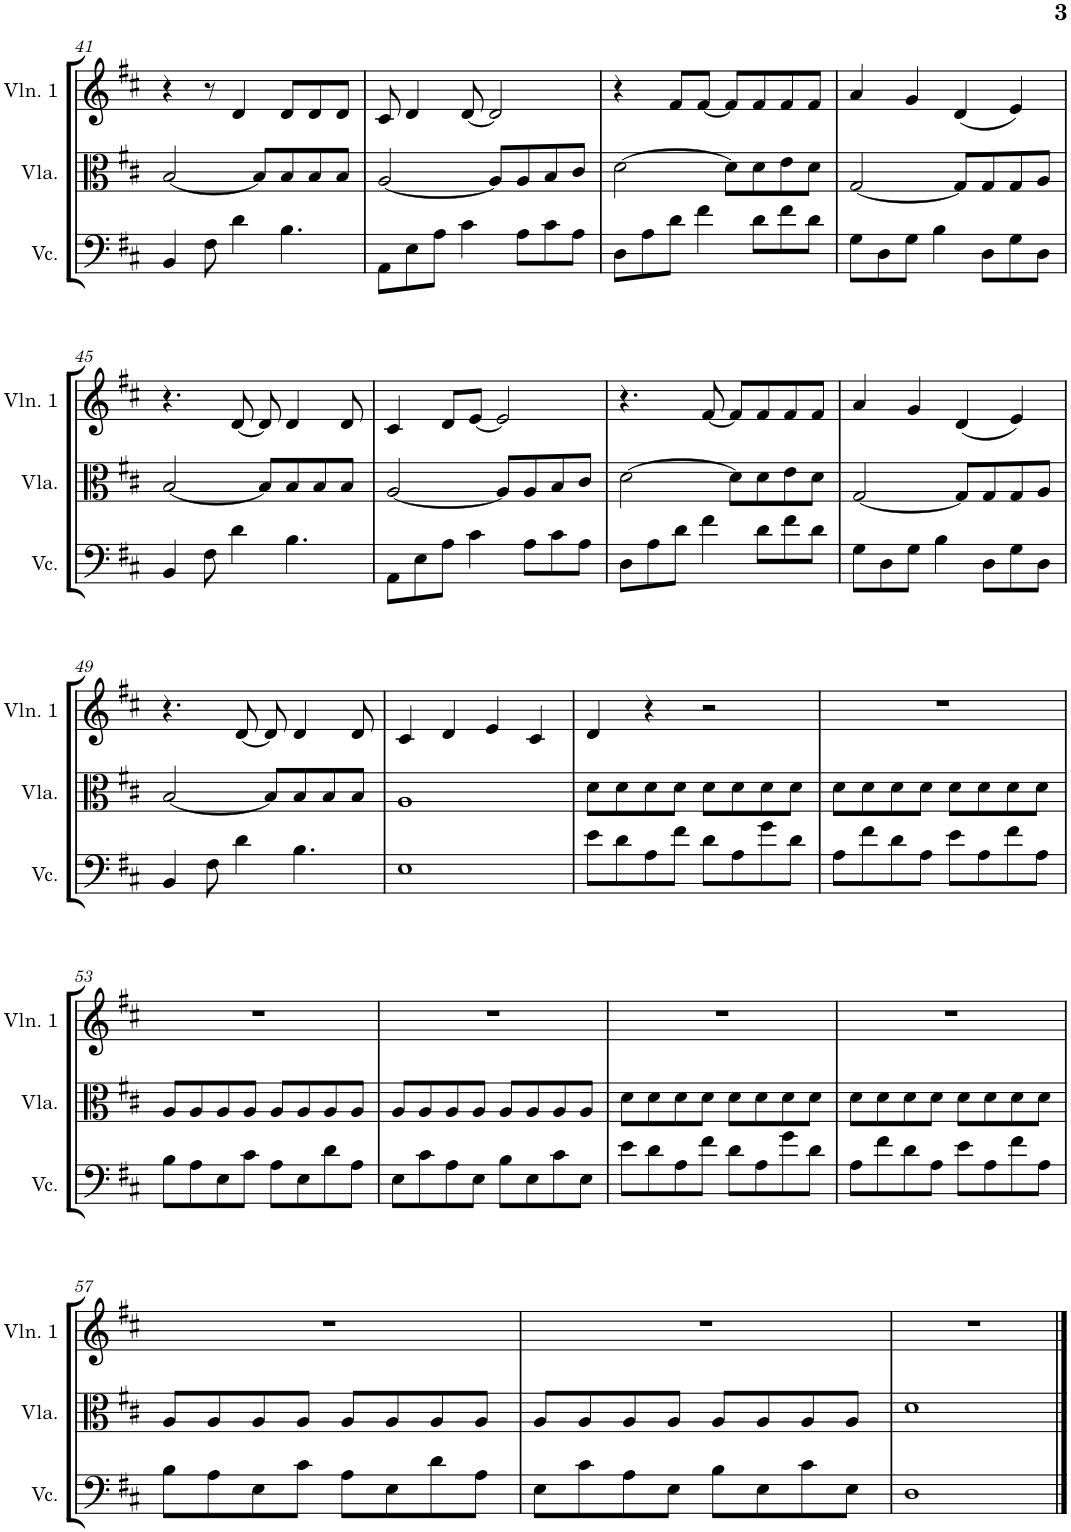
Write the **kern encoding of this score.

**kern	**kern	**kern
*part3	*part2	*part1
*staff3	*staff2	*staff1
*I"Violoncello	*I"Viola	*I"Violin 1
*I'Vc.	*I'Vla.	*I'Vln. 1
!!LO:PB:g=z
*clefF4	*clefC3	*clefG2
*k[f#c#]	*k[f#c#]	*k[f#c#]
*M4/4	*M4/4	*M4/4
=41	=41	=41
4BB/	[2B/	4r
8F#\	.	8r
4d\	.	4d/
.	8B/L]	.
4.B\	8B/	8d/L
.	8B/	8d/
.	8B/J	8d/J
=42	=42	=42
8AA\L	[2A/	8c#/
8E\	.	4d/
8A\J	.	.
4c#\	.	[8d/
.	8A/L]	2d/]
8A\L	8A/	.
8c#\	8B/	.
8A\J	8c#/J	.
=43	=43	=43
8D\L	[2d\	4r
8A\	.	.
8d\J	.	8f#/L
4f#\	.	[8f#/J
.	8d\L]	8f#/L]
8d\L	8d\	8f#/
8f#\	8e\	8f#/
8d\J	8d\J	8f#/J
=44	=44	=44
8G\L	[2G/	4a/
8D\	.	.
8G\J	.	4g/
4B\	.	.
.	8G/L]	(4d/
8D\L	8G/	.
8G\	8G/	4e/)
8D\J	8A/J	.
!!LO:LB:g=z
=45	=45	=45
4BB/	[2B/	4.r
8F#\	.	.
4d\	.	[8d/
.	8B/L]	8d/]
4.B\	8B/	4d/
.	8B/	.
.	8B/J	8d/
=46	=46	=46
8AA\L	[2A/	4c#/
8E\	.	.
8A\J	.	8d/L
4c#\	.	[8e/J
.	8A/L]	2e/]
8A\L	8A/	.
8c#\	8B/	.
8A\J	8c#/J	.
=47	=47	=47
8D\L	[2d\	4.r
8A\	.	.
8d\J	.	.
4f#\	.	[8f#/
.	8d\L]	8f#/L]
8d\L	8d\	8f#/
8f#\	8e\	8f#/
8d\J	8d\J	8f#/J
=48	=48	=48
8G\L	[2G/	4a/
8D\	.	.
8G\J	.	4g/
4B\	.	.
.	8G/L]	(4d/
8D\L	8G/	.
8G\	8G/	4e/)
8D\J	8A/J	.
!!LO:LB:g=z
=49	=49	=49
4BB/	[2B/	4.r
8F#\	.	.
4d\	.	[8d/
.	8B/L]	8d/]
4.B\	8B/	4d/
.	8B/	.
.	8B/J	8d/
=50	=50	=50
1E	1A	4c#/
.	.	4d/
.	.	4e/
.	.	4c#/
=51	=51	=51
8e\L	8d\L	4d/
8d\	8d\	.
8A\	8d\	4r
8f#\J	8d\J	.
8d\L	8d\L	2r
8A\	8d\	.
8g\	8d\	.
8d\J	8d\J	.
=52	=52	=52
8A\L	8d\L	1r
8f#\	8d\	.
8d\	8d\	.
8A\J	8d\J	.
8e\L	8d\L	.
8A\	8d\	.
8f#\	8d\	.
8A\J	8d\J	.
!!LO:LB:g=z
=53	=53	=53
8B\L	8A/L	1r
8A\	8A/	.
8E\	8A/	.
8c#\J	8A/J	.
8A\L	8A/L	.
8E\	8A/	.
8d\	8A/	.
8A\J	8A/J	.
=54	=54	=54
8E\L	8A/L	1r
8c#\	8A/	.
8A\	8A/	.
8E\J	8A/J	.
8B\L	8A/L	.
8E\	8A/	.
8c#\	8A/	.
8E\J	8A/J	.
=55	=55	=55
8e\L	8d\L	1r
8d\	8d\	.
8A\	8d\	.
8f#\J	8d\J	.
8d\L	8d\L	.
8A\	8d\	.
8g\	8d\	.
8d\J	8d\J	.
=56	=56	=56
8A\L	8d\L	1r
8f#\	8d\	.
8d\	8d\	.
8A\J	8d\J	.
8e\L	8d\L	.
8A\	8d\	.
8f#\	8d\	.
8A\J	8d\J	.
!!LO:LB:g=z
=57	=57	=57
8B\L	8A/L	1r
8A\	8A/	.
8E\	8A/	.
8c#\J	8A/J	.
8A\L	8A/L	.
8E\	8A/	.
8d\	8A/	.
8A\J	8A/J	.
=58	=58	=58
8E\L	8A/L	1r
8c#\	8A/	.
8A\	8A/	.
8E\J	8A/J	.
8B\L	8A/L	.
8E\	8A/	.
8c#\	8A/	.
8E\J	8A/J	.
=59	=59	=59
1D	1d	1r
==	==	==
*-	*-	*-
